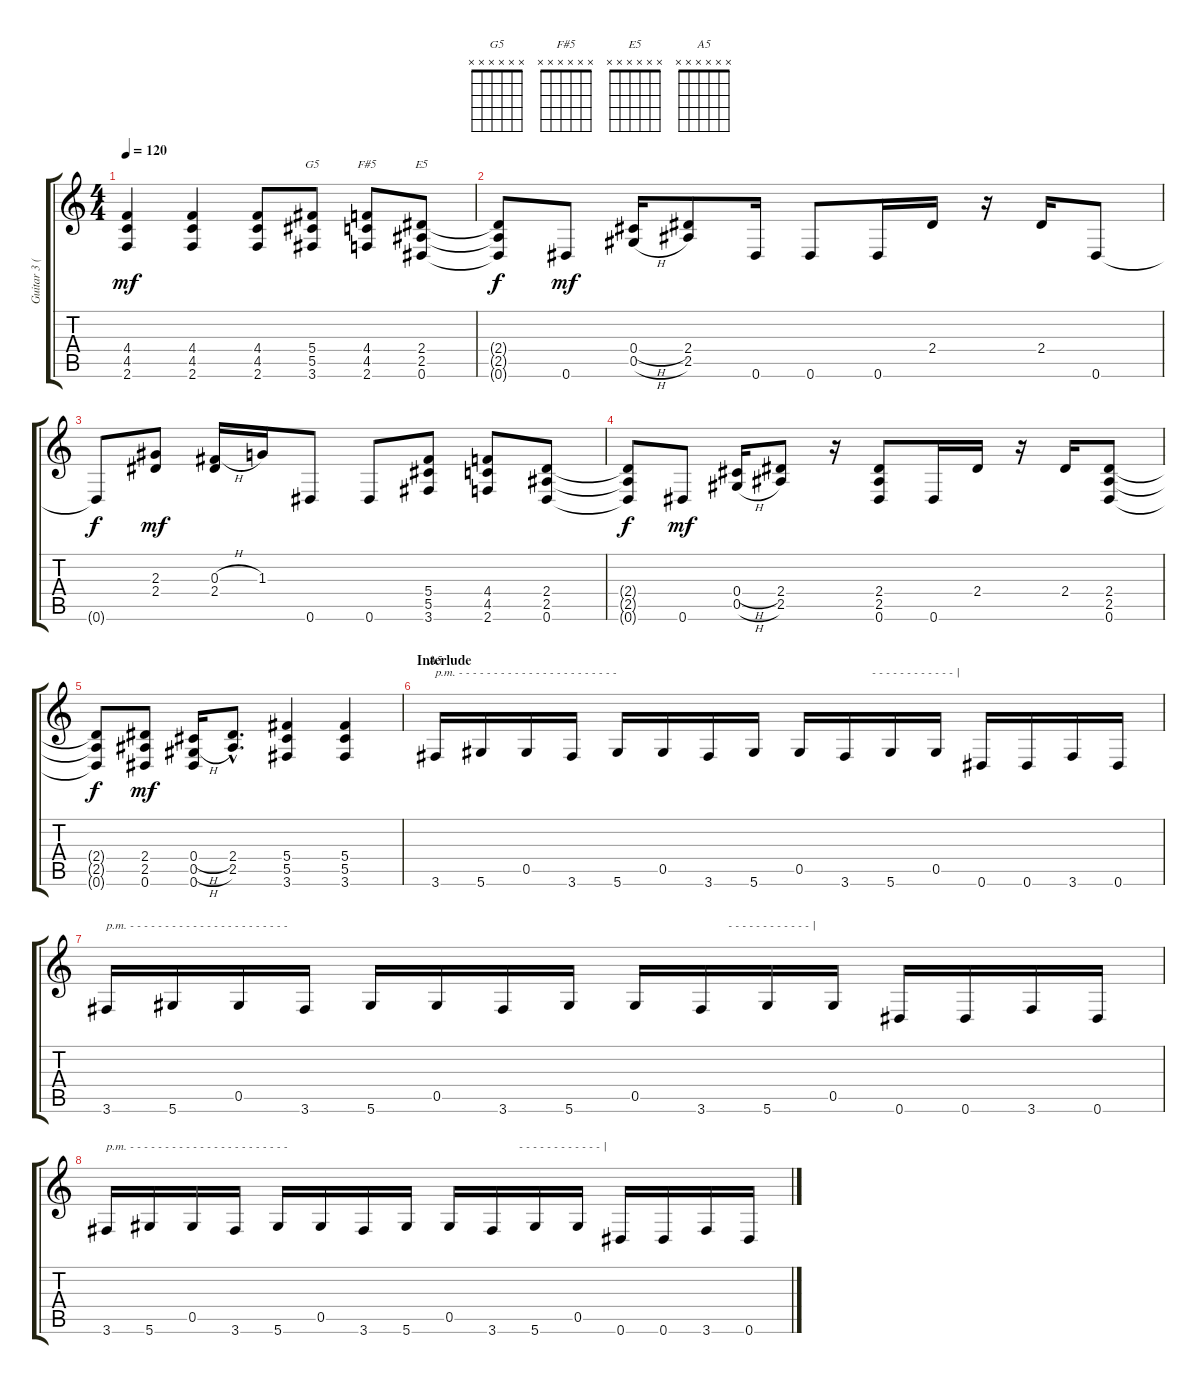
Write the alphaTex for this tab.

\track ("Guitar 3 (Izzy)" "Guitar 3 (") {instrument overdrivenguitar}
\staff {score tabs}
\tuning (Eb4 Bb3 Gb3 Db3 Ab2 Eb2) {hide}
\chord ("G5" x x x x x x) {firstfret 0}
\chord ("F#5" x x x x x x) {firstfret 0}
\chord ("E5" x x x x x x) {firstfret 0}
\chord ("A5" x x x x x x) {firstfret 0}
\ts (4 4)
\tempo 120
\clef g2
\ks c
(4.4{t} 4.5{t} 2.6{t}).4{dy mf} (4.4 4.5 2.6).4 (4.4 4.5 2.6).8 (5.4 5.5 3.6).8{ch "G5"} (4.4 4.5 2.6).8{ch "F#5"} (2.4 2.5 0.6).8{ch "E5"} |
(2.4{t} 2.5{t} 0.6{t}).8{dy f} 0.6.8{dy mf} (0.4{h} 0.5{h}).16 (2.4 2.5).8 0.6.16 0.6.8 0.6.16 2.4.16 r.16 2.4.16 0.6.8 |
0.6{t}.8{dy f} (2.3 2.4).8{dy mf} (0.3{h} 2.4).16 1.3.16 0.6.8 0.6.8 (5.4 5.5 3.6).8 (4.4 4.5 2.6).8 (2.4 2.5 0.6).8 |
(2.4{t} 2.5{t} 0.6{t}).8{dy f} 0.6.8{dy mf} (0.4{h} 0.5{h}).16 (2.4 2.5).8 r.16 (2.4 2.5 0.6).8 0.6.16 2.4.16 r.16 2.4.16 (2.4 2.5 0.6).8 |
(2.4{t} 2.5{t} 0.6{t}).8{dy f} (2.4 2.5 0.6).8{dy mf} (0.4{h} 0.5{h} 0.6).16 (2.4{hac} 2.5{hac}).8{d} (5.4 5.5 3.6).4 (5.4 5.5 3.6).4 |
\section ("" "Interlude")
3.6.16{ch "A5" txt "p.m. - - - - - - - - - - - - - - - - - - - - - - -"} 5.6.16 0.5.16 3.6.16 5.6.16 0.5.16 3.6.16 5.6.16 0.5.16 3.6.16{txt "         - - - - - - - - - - - - |"} 5.6.16 0.5.16 0.6.16 0.6.16 3.6.16 0.6.16 |
3.6.16{txt "p.m. - - - - - - - - - - - - - - - - - - - - - - -"} 5.6.16 0.5.16 3.6.16 5.6.16 0.5.16 3.6.16 5.6.16 0.5.16 3.6.16{txt "         - - - - - - - - - - - - |"} 5.6.16 0.5.16 0.6.16 0.6.16 3.6.16 0.6.16 |
3.6.16{txt "p.m. - - - - - - - - - - - - - - - - - - - - - - -"} 5.6.16 0.5.16 3.6.16 5.6.16 0.5.16 3.6.16 5.6.16 0.5.16 3.6.16{txt "         - - - - - - - - - - - - |"} 5.6.16 0.5.16 0.6.16 0.6.16 3.6.16 0.6.16
